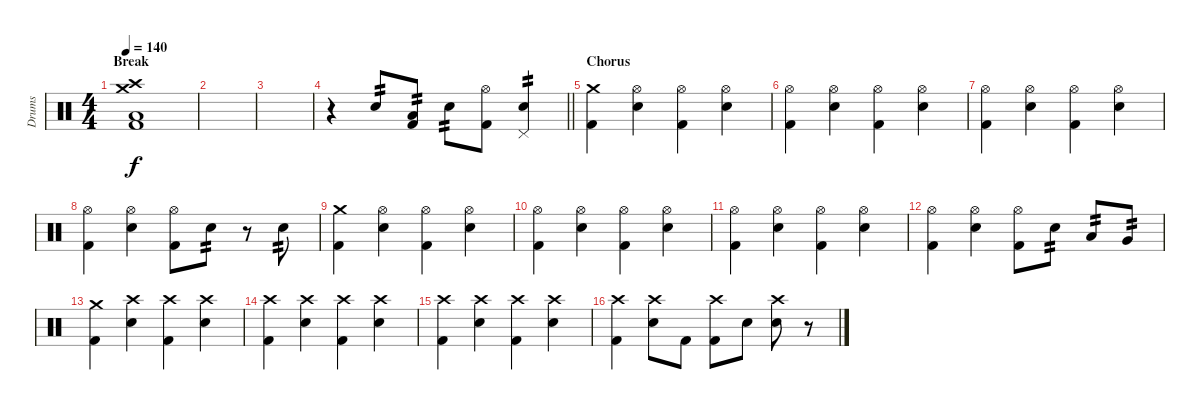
\track ("Drums" "Drums") {instrument percussion}
\staff {score}
\articulation defaults
\ts (4 4)
\section ("" "Break")
\tempo 140
\clef neutral
\ks c
("Crash high (hit)" "Crash medium (hit)" "Low Floor Tom (hit)" "Kick (hit) 2").1{dy f} |
|
|
\barLineRight lightlight
r.4 "Electric Snare (hit)".8{tp 2} ("Low Tom (hit)" "Kick (hit) 2").8{tp 2} "Electric Snare (hit)".8{tp 2} ("Hi-Hat (open)" "Kick (hit) 2").8 ("Pedal Hi-Hat (hit)" "Electric Snare (hit)").4{tp 2} |
\section ("" "Chorus")
("Crash medium (hit)" "Kick (hit) 2").4 ("Hi-Hat (open)" "Electric Snare (hit)").4 ("Hi-Hat (open)" "Kick (hit) 2").4 ("Hi-Hat (open)" "Electric Snare (hit)").4 |
("Hi-Hat (open)" "Kick (hit) 2").4 ("Hi-Hat (open)" "Electric Snare (hit)").4 ("Hi-Hat (open)" "Kick (hit) 2").4 ("Hi-Hat (open)" "Electric Snare (hit)").4 |
("Hi-Hat (open)" "Kick (hit) 2").4 ("Hi-Hat (open)" "Electric Snare (hit)").4 ("Hi-Hat (open)" "Kick (hit) 2").4 ("Hi-Hat (open)" "Electric Snare (hit)").4 |
("Hi-Hat (open)" "Kick (hit) 2").4 ("Hi-Hat (open)" "Electric Snare (hit)").4 ("Hi-Hat (open)" "Kick (hit) 2").8 "Electric Snare (hit)".8{tp 2} r.8 "Electric Snare (hit)".8{tp 2} |
("Crash medium (hit)" "Kick (hit) 2").4 ("Hi-Hat (open)" "Electric Snare (hit)").4 ("Hi-Hat (open)" "Kick (hit) 2").4 ("Hi-Hat (open)" "Electric Snare (hit)").4 |
("Hi-Hat (open)" "Kick (hit) 2").4 ("Hi-Hat (open)" "Electric Snare (hit)").4 ("Hi-Hat (open)" "Kick (hit) 2").4 ("Hi-Hat (open)" "Electric Snare (hit)").4 |
("Hi-Hat (open)" "Kick (hit) 2").4 ("Hi-Hat (open)" "Electric Snare (hit)").4 ("Hi-Hat (open)" "Kick (hit) 2").4 ("Hi-Hat (open)" "Electric Snare (hit)").4 |
("Hi-Hat (open)" "Kick (hit) 2").4 ("Hi-Hat (open)" "Electric Snare (hit)").4 ("Hi-Hat (open)" "Kick (hit) 2").8 "Electric Snare (hit)".8{tp 2} "Low Tom (hit)".8{tp 2} "Very Low Tom (hit)".8{tp 2} |
("Crash medium (hit)" "Kick (hit) 2").4 ("Crash high (hit)" "Electric Snare (hit)").4 ("Crash high (hit)" "Kick (hit) 2").4 ("Crash high (hit)" "Electric Snare (hit)").4 |
("Crash high (hit)" "Kick (hit) 2").4 ("Crash high (hit)" "Electric Snare (hit)").4 ("Crash high (hit)" "Kick (hit) 2").4 ("Crash high (hit)" "Electric Snare (hit)").4 |
("Crash high (hit)" "Kick (hit) 2").4 ("Crash high (hit)" "Electric Snare (hit)").4 ("Crash high (hit)" "Kick (hit) 2").4 ("Crash high (hit)" "Electric Snare (hit)").4 |
("Crash high (hit)" "Kick (hit) 2").4 ("Crash high (hit)" "Electric Snare (hit)").8 "Kick (hit) 2".8 ("Crash high (hit)" "Kick (hit) 2").8 "Electric Snare (hit)".8 ("Crash high (hit)" "Electric Snare (hit)").8 r.8
